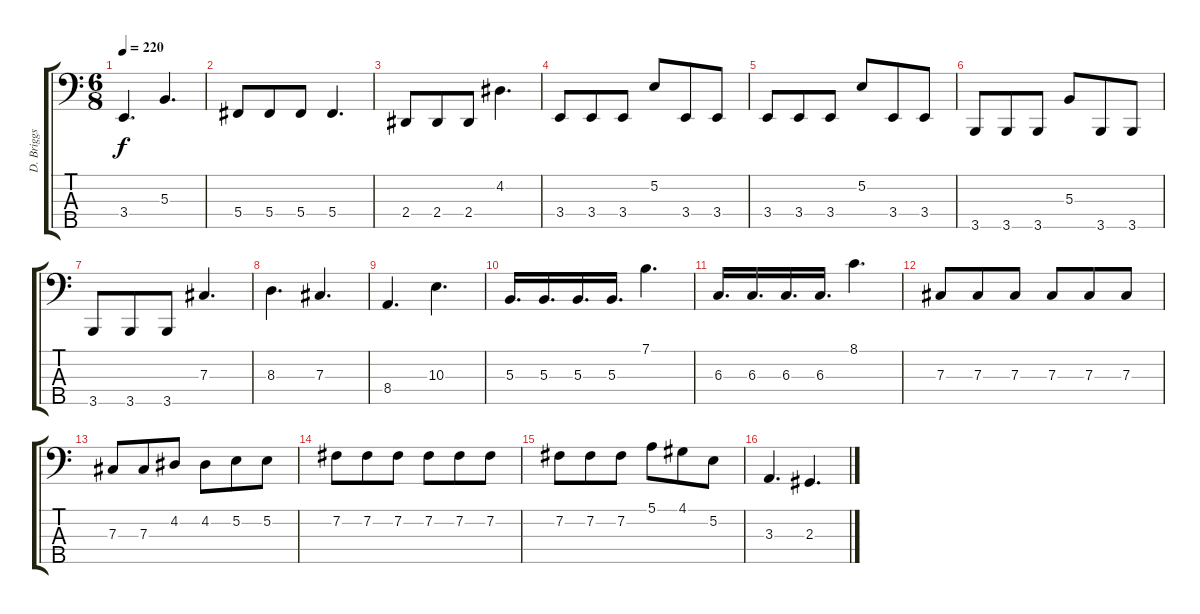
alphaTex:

\track ("D. Briggs Bass" "D. Briggs ") {instrument electricbassfinger}
\staff {score tabs}
\tuning (E2 B1 Gb1 Db1 Ab0) {hide}
\ts (6 8)
\tempo 220
\clef f4
\ks c
3.4.4{d dy f} 5.3.4{d} |
5.4.8 5.4.8 5.4.8 5.4.4{d} |
2.4.8 2.4.8 2.4.8 4.2.4{d} |
3.4.8 3.4.8 3.4.8 5.2.8 3.4.8 3.4.8 |
3.4.8 3.4.8 3.4.8 5.2.8 3.4.8 3.4.8 |
3.5.8 3.5.8 3.5.8 5.3.8 3.5.8 3.5.8 |
3.5.8 3.5.8 3.5.8 7.3.4{d} |
8.3.4{d} 7.3.4{d} |
8.4.4{d} 10.3.4{d} |
5.3.16{d} 5.3.16{d} 5.3.16{d} 5.3.16{d} 7.1.4{d} |
6.3.16{d} 6.3.16{d} 6.3.16{d} 6.3.16{d} 8.1.4{d} |
7.3.8 7.3.8 7.3.8 7.3.8 7.3.8 7.3.8 |
7.3.8 7.3.8 4.2.8 4.2.8 5.2.8 5.2.8 |
7.2.8 7.2.8 7.2.8 7.2.8 7.2.8 7.2.8 |
7.2.8 7.2.8 7.2.8 5.1.8 4.1.8 5.2.8 |
3.3.4{d} 2.3.4{d}
